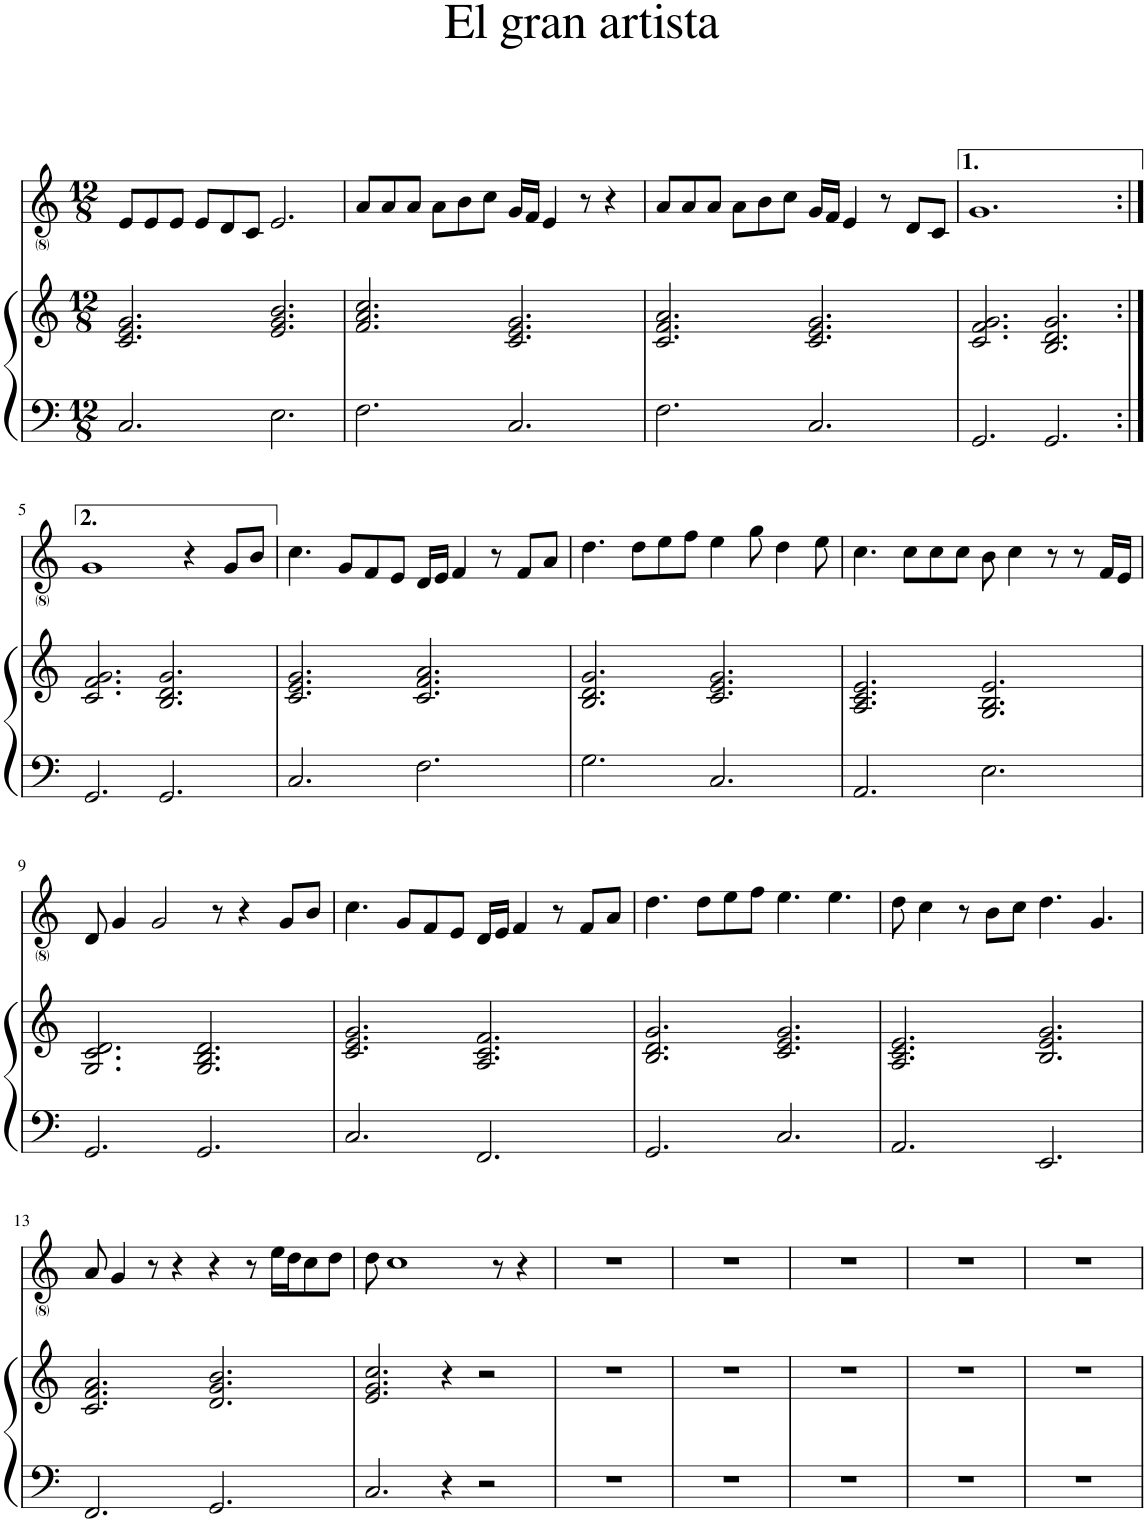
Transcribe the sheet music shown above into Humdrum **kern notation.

**kern	**kern	**kern
*part2	*part2	*part1
*staff3	*staff2	*staff1
*I"Piano	*	*I"Voice
*I'Pno	*	*
*clefF4	*clefG2	*clefG2
*k[]	*k[]	*k[]
*M12/8	*M12/8	*M12/8
=1	=1	=1
2.C/	2.c/ 2.e/ 2.g/	8e/L
.	.	8e/
.	.	8e/J
.	.	8e/L
.	.	8d/
.	.	8c/J
2.E\	2.e/ 2.g/ 2.b/	2.e/
=2	=2	=2
2.F\	2.f/ 2.a/ 2.cc/	8a/L
.	.	8a/
.	.	8a/J
.	.	8a\L
.	.	8b\
.	.	8cc\J
2.C/	2.c/ 2.e/ 2.g/	16g/LL
.	.	16f/JJ
.	.	4e/
.	.	8r
.	.	4r
=3	=3	=3
2.F\	2.c/ 2.f/ 2.a/	8a/L
.	.	8a/
.	.	8a/J
.	.	8a\L
.	.	8b\
.	.	8cc\J
2.C/	2.c/ 2.e/ 2.g/	16g/LL
.	.	16f/JJ
.	.	4e/
.	.	8r
.	.	8d/L
.	.	8c/J
=4	=4	=4
2.GG/	2.c/ 2.f/ 2.g/	1.g
2.GG/	2.B/ 2.d/ 2.g/	.
!!LO:LB:g=z
=5:|!	=5:|!	=5:|!
2.GG/	2.c/ 2.f/ 2.g/	1g
2.GG/	2.B/ 2.d/ 2.g/	.
.	.	4r
.	.	8g/L
.	.	8b/J
=6	=6	=6
2.C/	2.c/ 2.e/ 2.g/	4.cc\
.	.	8g/L
.	.	8f/
.	.	8e/J
2.F\	2.c/ 2.f/ 2.a/	16d/LL
.	.	16e/JJ
.	.	4f/
.	.	8r
.	.	8f/L
.	.	8a/J
=7	=7	=7
2.G\	2.B/ 2.d/ 2.g/	4.dd\
.	.	8dd\L
.	.	8ee\
.	.	8ff\J
2.C/	2.c/ 2.e/ 2.g/	4ee\
.	.	8gg\
.	.	4dd\
.	.	8ee\
=8	=8	=8
2.AA/	2.A/ 2.c/ 2.e/	4.cc\
.	.	8cc\L
.	.	8cc\
.	.	8cc\J
2.E\	2.G/ 2.B/ 2.e/	8b\
.	.	4cc\
.	.	8r
.	.	8r
.	.	16f/LL
.	.	16e/JJ
!!LO:LB:g=z
=9	=9	=9
2.GG/	2.G/ 2.c/ 2.d/	8d/
.	.	4g/
.	.	2g/
2.GG/	2.G/ 2.B/ 2.d/	.
.	.	8r
.	.	4r
.	.	8g/L
.	.	8b/J
=10	=10	=10
2.C/	2.c/ 2.e/ 2.g/	4.cc\
.	.	8g/L
.	.	8f/
.	.	8e/J
2.FF/	2.A/ 2.c/ 2.f/	16d/LL
.	.	16e/JJ
.	.	4f/
.	.	8r
.	.	8f/L
.	.	8a/J
=11	=11	=11
2.GG/	2.B/ 2.d/ 2.g/	4.dd\
.	.	8dd\L
.	.	8ee\
.	.	8ff\J
2.C/	2.c/ 2.e/ 2.g/	4.ee\
.	.	4.ee\
=12	=12	=12
2.AA/	2.A/ 2.c/ 2.e/	8dd\
.	.	4cc\
.	.	8r
.	.	8b\L
.	.	8cc\J
2.EE/	2.B/ 2.e/ 2.g/	4.dd\
.	.	4.g/
!!LO:LB:g=z
=13	=13	=13
2.FF/	2.c/ 2.f/ 2.a/	8a/
.	.	4g/
.	.	8r
.	.	4r
2.GG/	2.d/ 2.g/ 2.b/	4r
.	.	8r
.	.	16ee\LL
.	.	16dd\J
.	.	8cc\
.	.	8dd\J
=14	=14	=14
2.C/	2.e/ 2.g/ 2.cc/	8dd\
.	.	1cc
4r	4r	.
2r	2r	.
.	.	8r
.	.	4r
=15	=15	=15
1.r	1.r	1.r
=16	=16	=16
1.r	1.r	1.r
=17	=17	=17
1.r	1.r	1.r
=18	=18	=18
1.r	1.r	1.r
=19	=19	=19
1.r	1.r	1.r
=	=	=
*-	*-	*-
